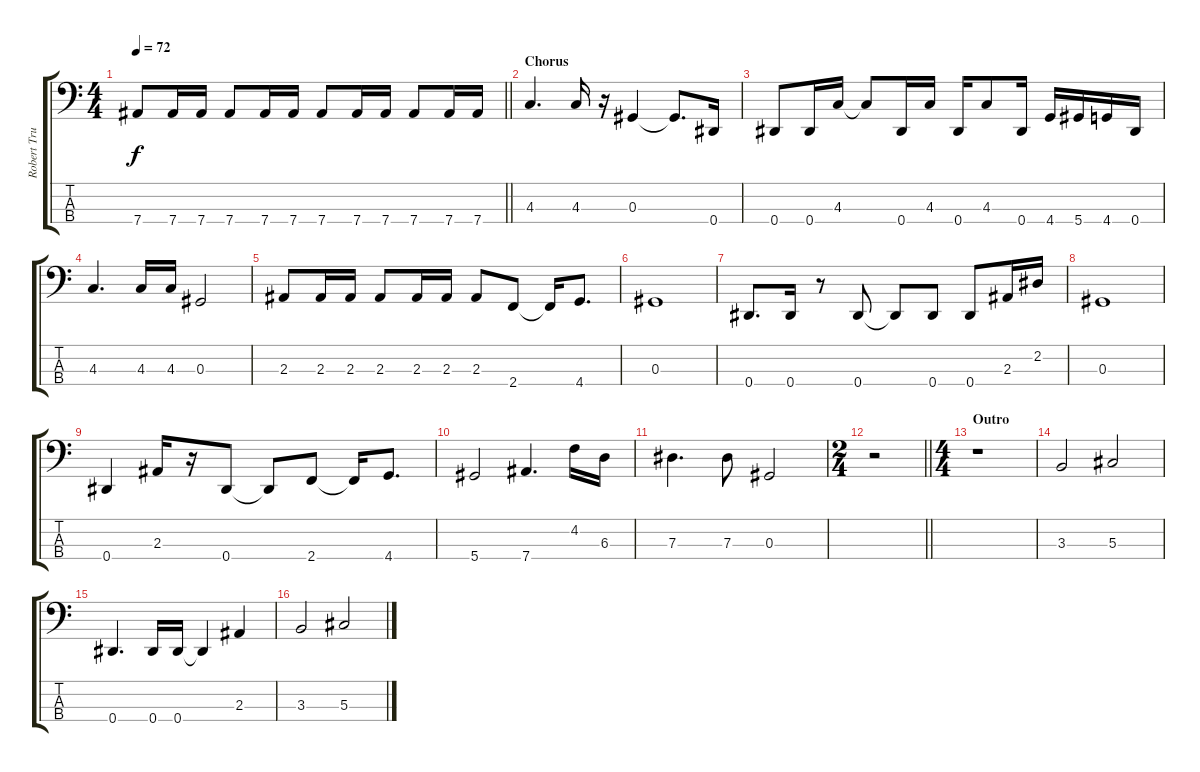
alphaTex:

\track ("Robert Trujillo" "Robert Tru") {instrument electricbassfinger}
\staff {score tabs}
\tuning (Gb2 Db2 Ab1 Eb1) {hide}
\ts (4 4)
\tempo 72
\clef f4
\barLineRight lightlight
\ks c
7.4.8{dy f} 7.4.16 7.4.16 7.4.8 7.4.16 7.4.16 7.4.8 7.4.16 7.4.16 7.4.8 7.4.16 7.4.16 |
\section ("" "Chorus")
4.3.4{d} 4.3.16 r.16 0.3.4 0.3{t}.8{d} 0.4.16 |
0.4.8 0.4.16 4.3.16 4.3{t}.8 0.4.16 4.3.16 0.4.16 4.3.8 0.4.16 4.4.16 5.4.16 4.4.16 0.4.16 |
4.3.4{d} 4.3.16 4.3.16 0.3.2 |
2.3.8 2.3.16 2.3.16 2.3.8 2.3.16 2.3.16 2.3.8 2.4.8 2.4{t}.16 4.4.8{d} |
0.3.1 |
0.4.8{d} 0.4.16 r.8 0.4.8 0.4{t}.8 0.4.8 0.4.8 2.3.16 2.2.16 |
0.3.1 |
0.4.4 2.3.16 r.16 0.4.8 0.4{t}.8 2.4.8 2.4{t}.16 4.4.8{d} |
5.4.2 7.4.4{d} 4.2.16 6.3.16 |
7.3.4{d} 7.3.8 0.3.2 |
\ts (2 4)
\barLineRight lightlight
r.2 |
\ts (4 4)
\section ("" "Outro")
r.1 |
3.3.2 5.3.2 |
0.4.4{d} 0.4.16 0.4.16 0.4{t}.4 2.3.4 |
3.3.2 5.3.2
